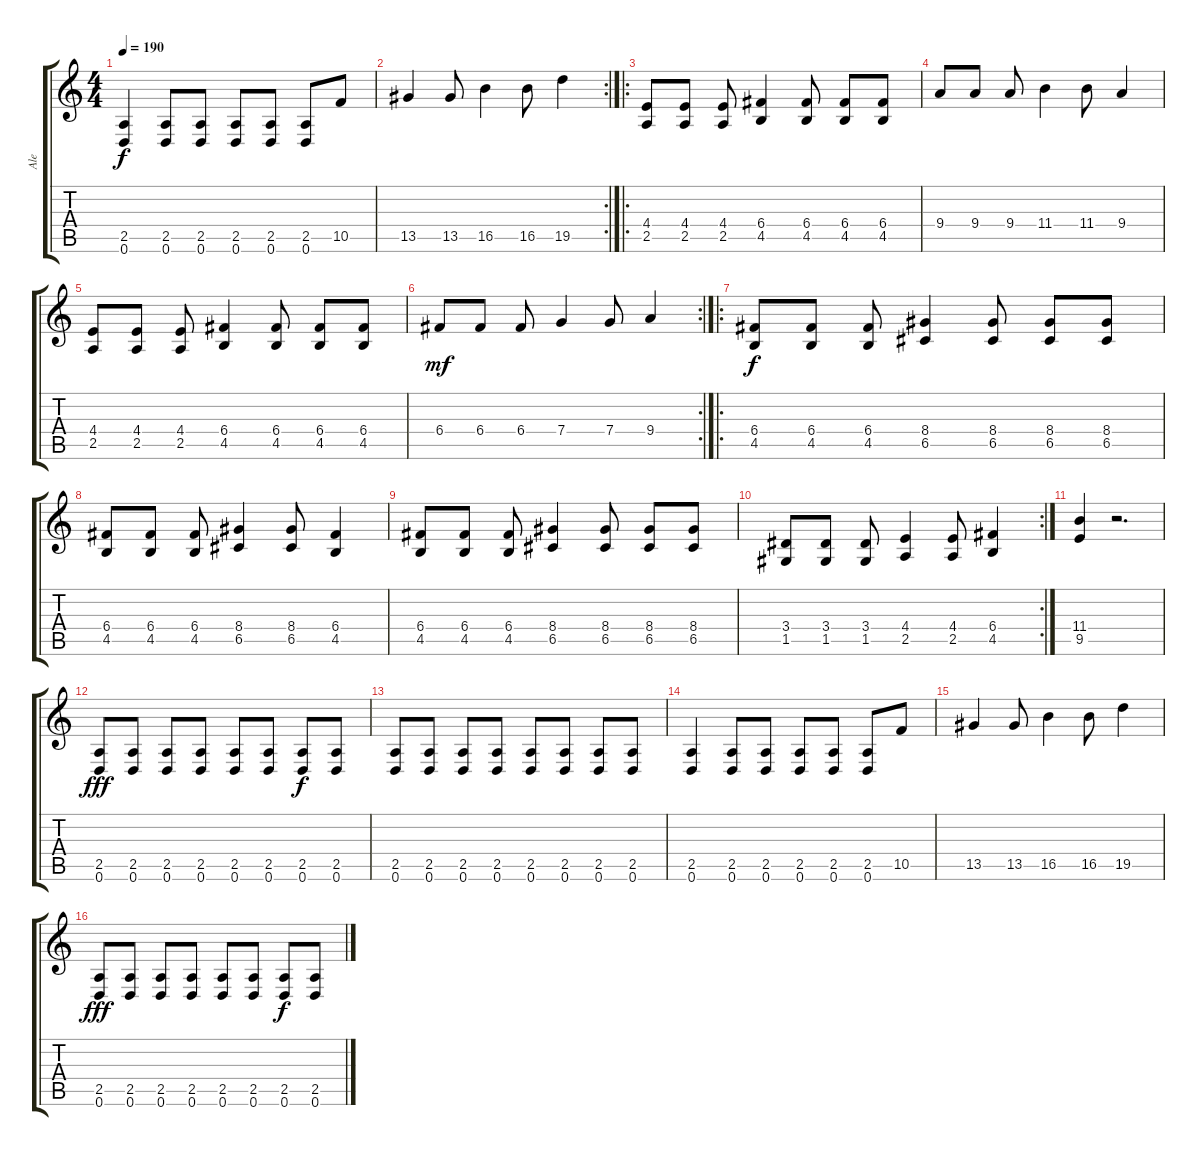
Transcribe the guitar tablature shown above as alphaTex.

\track ("Ale" "Ale") {instrument distortionguitar}
\staff {score tabs}
\tuning (D4 A3 F3 C3 G2 D2) {hide}
\ts (4 4)
\tempo 190
\clef g2
\ks c
(2.5 0.6).4{dy f} (2.5 0.6).8 (2.5 0.6).8 (2.5 0.6).8 (2.5 0.6).8 (2.5 0.6).8 10.5.8 |
\rc 2
13.5.4 13.5.8 16.5.4 16.5.8 19.5.4 |
\ro
(4.4 2.5).8 (4.4 2.5).8 (4.4 2.5).8 (6.4 4.5).4 (6.4 4.5).8 (6.4 4.5).8 (6.4 4.5).8 |
9.4.8 9.4.8 9.4.8 11.4.4 11.4.8 9.4.4 |
(4.4 2.5).8 (4.4 2.5).8 (4.4 2.5).8 (6.4 4.5).4 (6.4 4.5).8 (6.4 4.5).8 (6.4 4.5).8 |
\rc 2
6.4.8{dy mf} 6.4.8 6.4.8 7.4.4 7.4.8 9.4.4 |
\ro
(6.4 4.5).8{dy f} (6.4 4.5).8 (6.4 4.5).8 (8.4 6.5).4 (8.4 6.5).8 (8.4 6.5).8 (8.4 6.5).8 |
(6.4 4.5).8 (6.4 4.5).8 (6.4 4.5).8 (8.4 6.5).4 (8.4 6.5).8 (6.4 4.5).4 |
(6.4 4.5).8 (6.4 4.5).8 (6.4 4.5).8 (8.4 6.5).4 (8.4 6.5).8 (8.4 6.5).8 (8.4 6.5).8 |
\rc 2
(3.4 1.5).8 (3.4 1.5).8 (3.4 1.5).8 (4.4 2.5).4 (4.4 2.5).8 (6.4 4.5).4 |
(11.4 9.5).4 r.2{d} |
(2.5 0.6).8{dy fff} (2.5 0.6).8 (2.5 0.6).8 (2.5 0.6).8 (2.5 0.6).8 (2.5 0.6).8 (2.5 0.6).8{dy f} (2.5 0.6).8 |
(2.5 0.6).8 (2.5 0.6).8 (2.5 0.6).8 (2.5 0.6).8 (2.5 0.6).8 (2.5 0.6).8 (2.5 0.6).8 (2.5 0.6).8 |
(2.5 0.6).4 (2.5 0.6).8 (2.5 0.6).8 (2.5 0.6).8 (2.5 0.6).8 (2.5 0.6).8 10.5.8 |
13.5.4 13.5.8 16.5.4 16.5.8 19.5.4 |
(2.5 0.6).8{dy fff} (2.5 0.6).8 (2.5 0.6).8 (2.5 0.6).8 (2.5 0.6).8 (2.5 0.6).8 (2.5 0.6).8{dy f} (2.5 0.6).8
